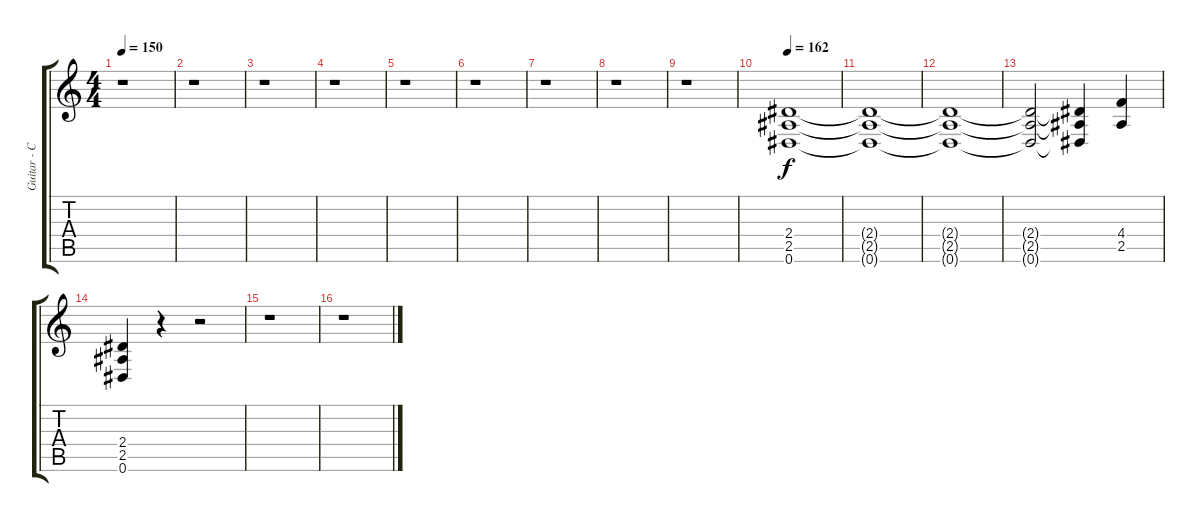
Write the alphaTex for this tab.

\track ("Guitar - Chris Bay" "Guitar - C") {instrument overdrivenguitar}
\staff {score tabs}
\tuning (Eb4 Bb3 Gb3 Db3 Ab2 Eb2) {hide}
\ts (4 4)
\tempo 150
\clef g2
\ks c
r.1{dy f} |
r.1 |
r.1 |
r.1 |
r.1 |
r.1 |
r.1 |
r.1 |
r.1 |
\tempo 162
(2.4 2.5 0.6).1 |
(2.4{t} 2.5{t} 0.6{t}).1 |
(2.4{t} 2.5{t} 0.6{t}).1 |
(2.4{t} 2.5{t} 0.6{t}).2 (2.4{t} 2.5{t} 0.6{t}).4 (4.4 2.5).4 |
(2.4 2.5 0.6).4 r.4 r.2 |
r.1 |
r.1
